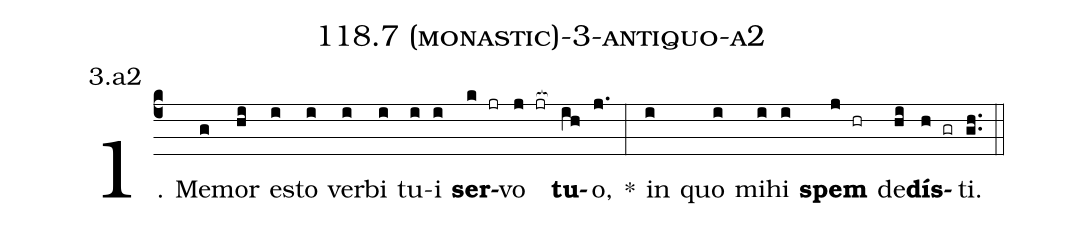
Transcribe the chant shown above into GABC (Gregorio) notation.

name: 118.7 (monastic)-3-antiquo-a2;
annotation: 3.a2;
%%
(c4)1. Me(g)mor(hi) es(i)to(i) ver(i)bi(i) tu(i)i(i) <b>ser</b>(k jr)vo(j jr[ocb:1{]) <b>tu</b>(ih[ocb:0}])o,(j.) *(:) in(i) quo(i) mi(i)hi(i) <b>spem</b>(j hr) de(hi)<b>dís</b>(h gr)ti.(gh..) (::)
